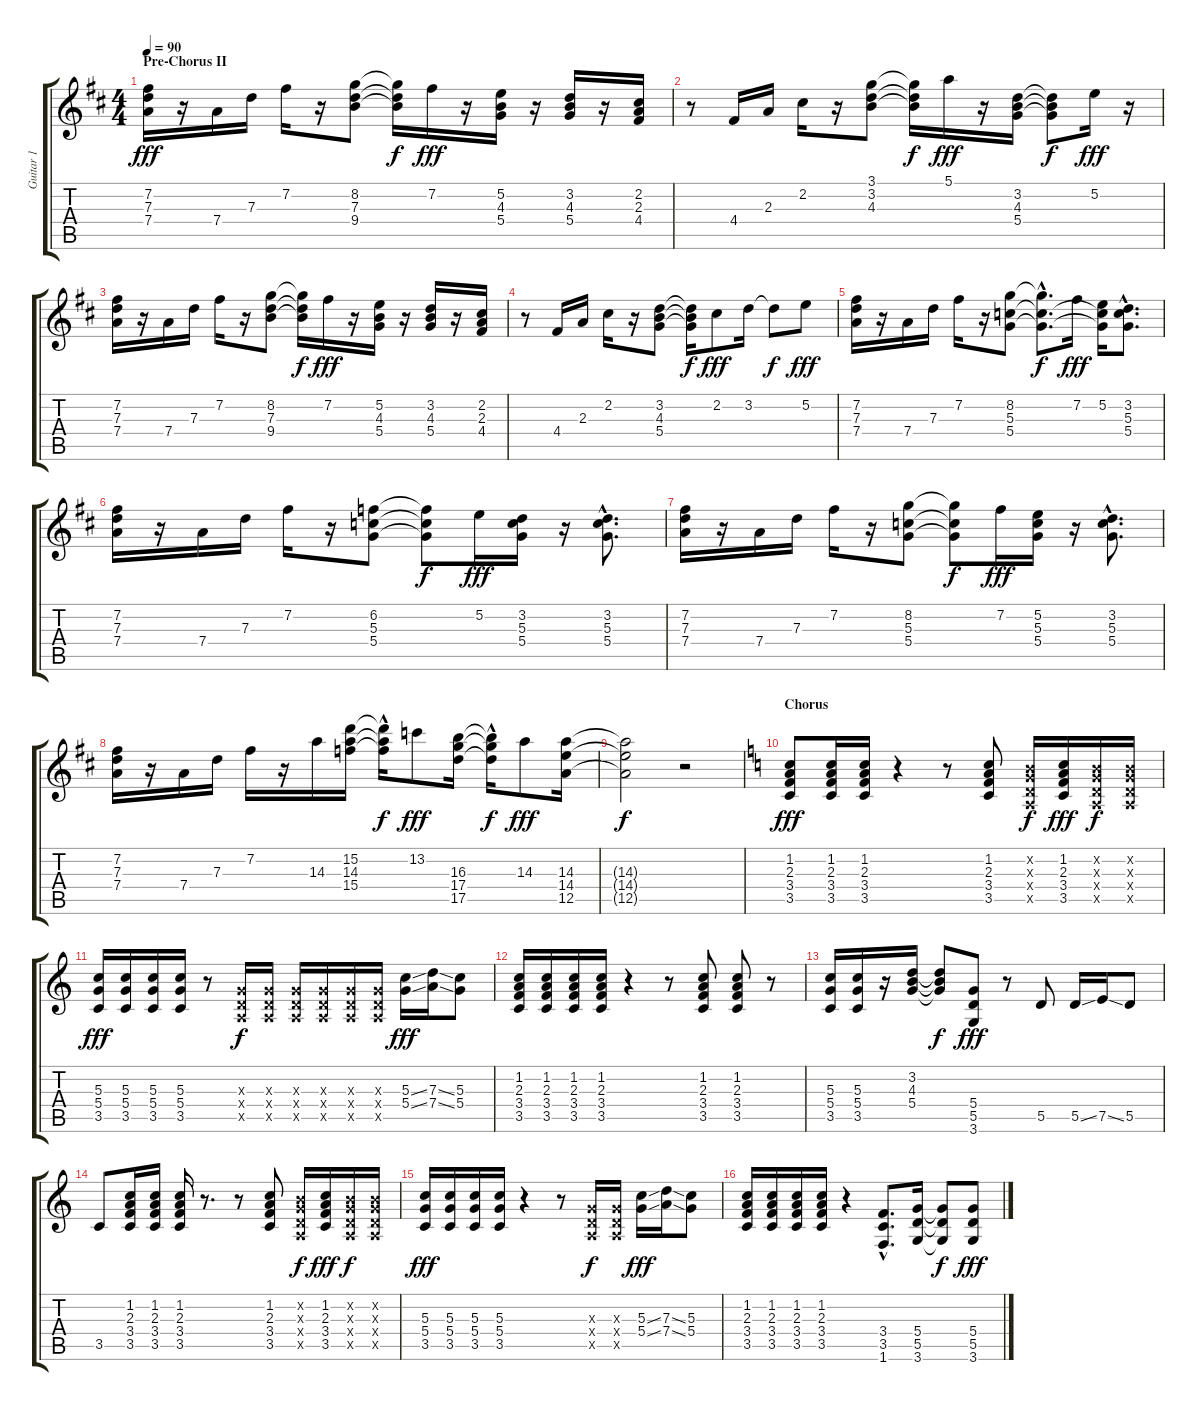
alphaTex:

\track ("Guitar 1" "Guitar 1") {instrument distortionguitar}
\staff {score tabs}
\tuning (E4 B3 G3 D3 A2 E2) {hide}
\ts (4 4)
\section ("" "Pre-Chorus II")
\tempo 90
\clef g2
\ks d
(7.2 7.3 7.4).16{dy fff} r.16 7.4.16 7.3.16 7.2.16 r.16 (8.2 7.3 9.4).8 (8.2{t} 7.3{t} 9.4{t}).16{dy f} 7.2.16{dy fff} r.16 (5.2 4.3 5.4).16 r.16 (3.2 4.3 5.4).16 r.16 (2.2 2.3 4.4).16 |
r.8 4.4.16 2.3.16 2.2.16 r.16 (3.1 3.2 4.3).8 (3.1{t} 3.2{t} 4.3{t}).16{dy f} 5.1.16{dy fff} r.16 (3.2 4.3 5.4).16 (3.2{t} 4.3{t} 5.4{t}).8{dy f} 5.2.16{dy fff} r.16 |
(7.2 7.3 7.4).16 r.16 7.4.16 7.3.16 7.2.16 r.16 (8.2 7.3 9.4).8 (8.2{t} 7.3{t} 9.4{t}).16{dy f} 7.2.16{dy fff} r.16 (5.2 4.3 5.4).16 r.16 (3.2 4.3 5.4).16 r.16 (2.2 2.3 4.4).16 |
r.8 4.4.16 2.3.16 2.2.16 r.16 (3.2 4.3 5.4).8 (3.2{t} 4.3{t} 5.4{t}).16{dy f} 2.2.8{dy fff} 3.2.16 3.2{t}.8{dy f} 5.2.8{dy fff} |
(7.2 7.3 7.4).16 r.16 7.4.16 7.3.16 7.2.16 r.16 (8.2 5.3 5.4).8 (8.2{hac t} 5.3{hac t} 5.4{hac t}).8{d dy f} 7.2.16{dy fff} (5.2 5.3{t} 5.4{t}).16 (3.2{hac} 5.3{hac} 5.4{hac}).8{d} |
(7.2 7.3 7.4).16 r.16 7.4.16 7.3.16 7.2.16 r.16 (6.2 5.3 5.4).8 (6.2{t} 5.3{t} 5.4{t}).8{dy f} 5.2.16{dy fff} (3.2 5.3 5.4).16 r.16 (3.2{hac} 5.3{hac} 5.4{hac}).8{d} |
(7.2 7.3 7.4).16 r.16 7.4.16 7.3.16 7.2.16 r.16 (8.2 5.3 5.4).8 (8.2{t} 5.3{t} 5.4{t}).8{dy f} 7.2.16{dy fff} (5.2 5.3 5.4).16 r.16 (3.2{hac} 5.3{hac} 5.4{hac}).8{d} |
(7.2 7.3 7.4).16 r.16 7.4.16 7.3.16 7.2.16 r.16 14.3.16 (15.2 14.3 15.4).16 (15.2{t} 14.3{hac t} 15.4{hac t}).16{dy f} 13.2.8{dy fff} (16.3 17.4 17.5).16 (16.3{t} 17.4{hac t} 17.5{hac t}).16{dy f} 14.3.8{dy fff} (14.3 14.4 12.5).16 |
(14.3{t} 14.4{t} 12.5{t}).2{dy f} r.2 |
\section ("" "Chorus")
\ks c
(1.2 2.3 3.4 3.5).8{dy fff} (1.2 2.3 3.4 3.5).16 (1.2 2.3 3.4 3.5).16 r.4 r.8 (1.2 2.3 3.4 3.5).8 (0.2{x} 0.3{x} 0.4{x} 0.5{x}).16{dy f} (1.2 2.3 3.4 3.5).16{dy fff} (0.2{x} 0.3{x} 0.4{x} 0.5{x}).16{dy f} (0.2{x} 0.3{x} 0.4{x} 0.5{x}).16 |
(5.3 5.4 3.5).16{dy fff} (5.3 5.4 3.5).16 (5.3 5.4 3.5).16 (5.3 5.4 3.5).16 r.8 (0.3{x} 0.4{x} 0.5{x}).16{dy f} (0.3{x} 0.4{x} 0.5{x}).16 (0.3{x} 0.4{x} 0.5{x}).16 (0.3{x} 0.4{x} 0.5{x}).16 (0.3{x} 0.4{x} 0.5{x}).16 (0.3{x} 0.4{x} 0.5{x}).16 (5.3{ss} 5.4{ss}).16{dy fff} (7.3{ss} 7.4{ss}).16 (5.3 5.4).8 |
(1.2 2.3 3.4 3.5).16 (1.2 2.3 3.4 3.5).16 (1.2 2.3 3.4 3.5).16 (1.2 2.3 3.4 3.5).16 r.4 r.8 (1.2 2.3 3.4 3.5).8 (1.2 2.3 3.4 3.5).8 r.8 |
(5.3 5.4 3.5).16 (5.3 5.4 3.5).16 r.16 (3.2 4.3 5.4).16 (3.2{t} 4.3{t} 5.4{t}).8{dy f} (5.4 5.5 3.6).8{dy fff} r.8 5.5.8 5.5{ss}.16 7.5{ss}.16 5.5.8 |
3.5.8 (1.2 2.3 3.4 3.5).16 (1.2 2.3 3.4 3.5).16 (1.2 2.3 3.4 3.5).16 r.8{d} r.8 (1.2 2.3 3.4 3.5).8 (0.2{x} 0.3{x} 0.4{x} 0.5{x}).16{dy f} (1.2 2.3 3.4 3.5).16{dy fff} (0.2{x} 0.3{x} 0.4{x} 0.5{x}).16{dy f} (0.2{x} 0.3{x} 0.4{x} 0.5{x}).16 |
(5.3 5.4 3.5).16{dy fff} (5.3 5.4 3.5).16 (5.3 5.4 3.5).16 (5.3 5.4 3.5).16 r.4 r.8 (0.3{x} 0.4{x} 0.5{x}).16{dy f} (0.3{x} 0.4{x} 0.5{x}).16 (5.3{ss} 5.4{ss}).16{dy fff} (7.3{ss} 7.4{ss}).16 (5.3 5.4).8 |
(1.2 2.3 3.4 3.5).16 (1.2 2.3 3.4 3.5).16 (1.2 2.3 3.4 3.5).16 (1.2 2.3 3.4 3.5).16 r.4 (3.4{hac} 3.5{hac} 1.6{hac}).8{d} (5.4 5.5 3.6).16 (5.4{t} 5.5{t} 3.6{t}).8{dy f} (5.4 5.5 3.6).8{dy fff}
